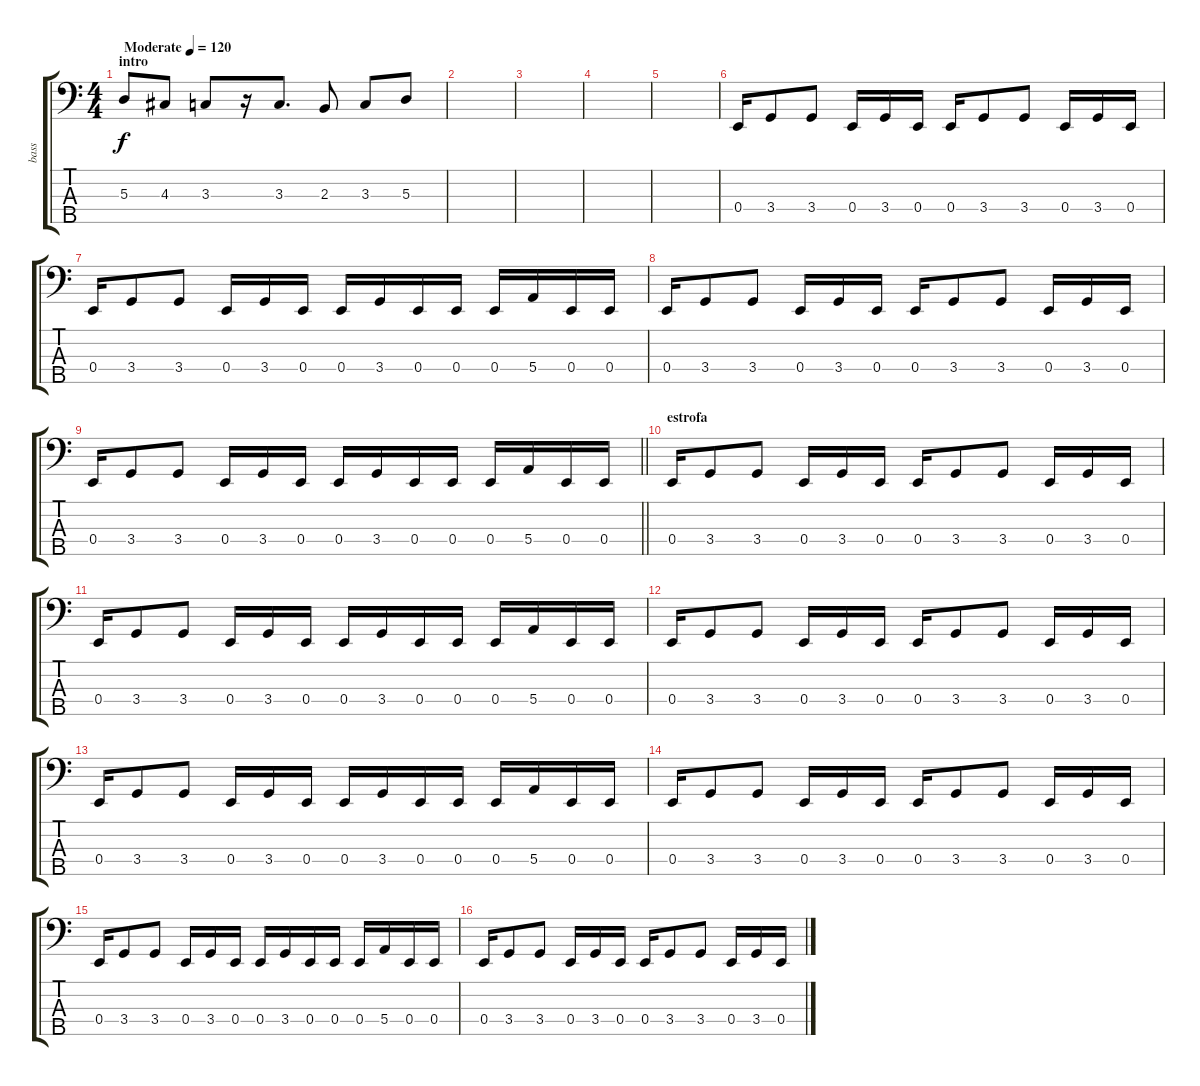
\track ("bass" "bass") {instrument electricbasspick}
\staff {score tabs}
\tuning (G2 D2 A1 E1 B0) {hide}
\ts (4 4)
\section ("" "intro")
\tempo (120 "Moderate")
\clef f4
\ks c
5.3.8{dy f instrument electricbasspick} 4.3.8 3.3.8 r.16 3.3.8{d} 2.3.8 3.3.8 5.3.8 |
|
|
|
|
0.4.16 3.4.8 3.4.8 0.4.16 3.4.16 0.4.16 0.4.16 3.4.8 3.4.8 0.4.16 3.4.16 0.4.16 |
0.4.16 3.4.8 3.4.8 0.4.16 3.4.16 0.4.16 0.4.16 3.4.16 0.4.16 0.4.16 0.4.16 5.4.16 0.4.16 0.4.16 |
0.4.16 3.4.8 3.4.8 0.4.16 3.4.16 0.4.16 0.4.16 3.4.8 3.4.8 0.4.16 3.4.16 0.4.16 |
\barLineRight lightlight
0.4.16 3.4.8 3.4.8 0.4.16 3.4.16 0.4.16 0.4.16 3.4.16 0.4.16 0.4.16 0.4.16 5.4.16 0.4.16 0.4.16 |
\section ("" "estrofa")
0.4.16 3.4.8 3.4.8 0.4.16 3.4.16 0.4.16 0.4.16 3.4.8 3.4.8 0.4.16 3.4.16 0.4.16 |
0.4.16 3.4.8 3.4.8 0.4.16 3.4.16 0.4.16 0.4.16 3.4.16 0.4.16 0.4.16 0.4.16 5.4.16 0.4.16 0.4.16 |
0.4.16 3.4.8 3.4.8 0.4.16 3.4.16 0.4.16 0.4.16 3.4.8 3.4.8 0.4.16 3.4.16 0.4.16 |
0.4.16 3.4.8 3.4.8 0.4.16 3.4.16 0.4.16 0.4.16 3.4.16 0.4.16 0.4.16 0.4.16 5.4.16 0.4.16 0.4.16 |
0.4.16 3.4.8 3.4.8 0.4.16 3.4.16 0.4.16 0.4.16 3.4.8 3.4.8 0.4.16 3.4.16 0.4.16 |
0.4.16 3.4.8 3.4.8 0.4.16 3.4.16 0.4.16 0.4.16 3.4.16 0.4.16 0.4.16 0.4.16 5.4.16 0.4.16 0.4.16 |
0.4.16 3.4.8 3.4.8 0.4.16 3.4.16 0.4.16 0.4.16 3.4.8 3.4.8 0.4.16 3.4.16 0.4.16
